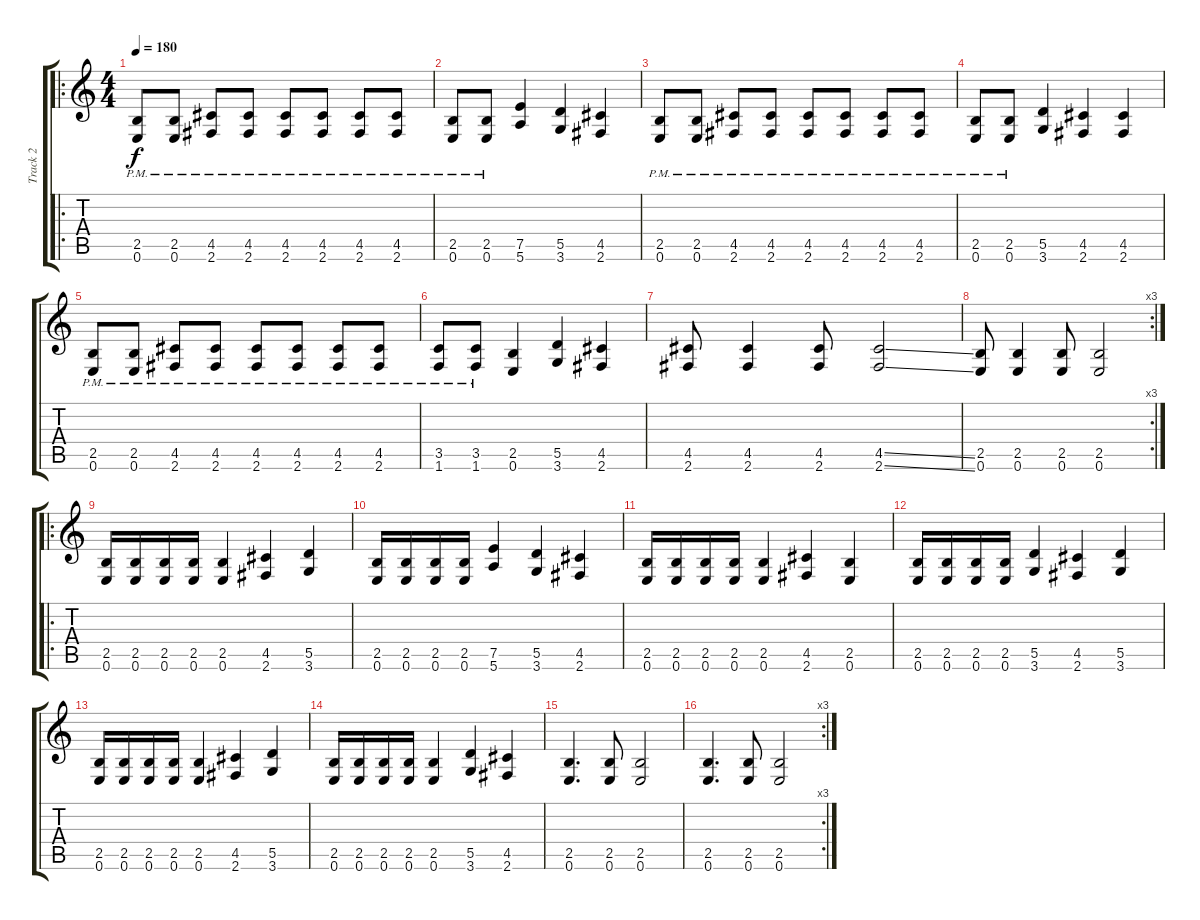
\track ("Track 2" "Track 2") {solo instrument distortionguitar}
\staff {score tabs}
\tuning (E4 B3 G3 D3 A2 E2) {hide}
\ro
\ts (4 4)
\tempo 180
\clef g2
\ks c
(2.5{pm} 0.6{pm}).8{dy f} (2.5{pm} 0.6{pm}).8 (4.5{pm} 2.6{pm}).8 (4.5{pm} 2.6{pm}).8 (4.5{pm} 2.6{pm}).8 (4.5{pm} 2.6{pm}).8 (4.5{pm} 2.6{pm}).8 (4.5{pm} 2.6{pm}).8 |
(2.5{pm} 0.6{pm}).8 (2.5{pm} 0.6{pm}).8 (7.5 5.6).4 (5.5 3.6).4 (4.5 2.6).4 |
(2.5{pm} 0.6{pm}).8 (2.5{pm} 0.6{pm}).8 (4.5{pm} 2.6{pm}).8 (4.5{pm} 2.6{pm}).8 (4.5{pm} 2.6).8 (4.5{pm} 2.6{pm}).8 (4.5{pm} 2.6{pm}).8 (4.5{pm} 2.6{pm}).8 |
(2.5{pm} 0.6{pm}).8 (2.5{pm} 0.6{pm}).8 (5.5 3.6).4 (4.5 2.6).4 (4.5 2.6).4 |
(2.5{pm} 0.6{pm}).8 (2.5{pm} 0.6{pm}).8 (4.5{pm} 2.6).8 (4.5{pm} 2.6).8 (4.5{pm} 2.6).8 (4.5{pm} 2.6).8 (4.5{pm} 2.6).8 (4.5{pm} 2.6).8 |
(3.5{pm} 1.6{pm}).8 (3.5{pm} 1.6{pm}).8 (2.5 0.6).4 (5.5 3.6).4 (4.5 2.6).4 |
(4.5 2.6).8 (4.5 2.6).4 (4.5 2.6).8 (4.5{ss} 2.6{ss}).2 |
\rc 3
(2.5 0.6).8 (2.5 0.6).4 (2.5 0.6).8 (2.5 0.6).2 |
\ro
(2.5 0.6).16 (2.5 0.6).16 (2.5 0.6).16 (2.5 0.6).16 (2.5 0.6).4 (4.5 2.6).4 (5.5 3.6).4 |
(2.5 0.6).16 (2.5 0.6).16 (2.5 0.6).16 (2.5 0.6).16 (7.5 5.6).4 (5.5 3.6).4 (4.5 2.6).4 |
(2.5 0.6).16 (2.5 0.6).16 (2.5 0.6).16 (2.5 0.6).16 (2.5 0.6).4 (4.5 2.6).4 (2.5 0.6).4 |
(2.5 0.6).16 (2.5 0.6).16 (2.5 0.6).16 (2.5 0.6).16 (5.5 3.6).4 (4.5 2.6).4 (5.5 3.6).4 |
(2.5 0.6).16 (2.5 0.6).16 (2.5 0.6).16 (2.5 0.6).16 (2.5 0.6).4 (4.5 2.6).4 (5.5 3.6).4 |
(2.5 0.6).16 (2.5 0.6).16 (2.5 0.6).16 (2.5 0.6).16 (2.5 0.6).4 (5.5 3.6).4 (4.5 2.6).4 |
(2.5 0.6).4{d} (2.5 0.6).8 (2.5 0.6).2 |
\rc 3
(2.5 0.6).4{d} (2.5 0.6).8 (2.5 0.6).2
